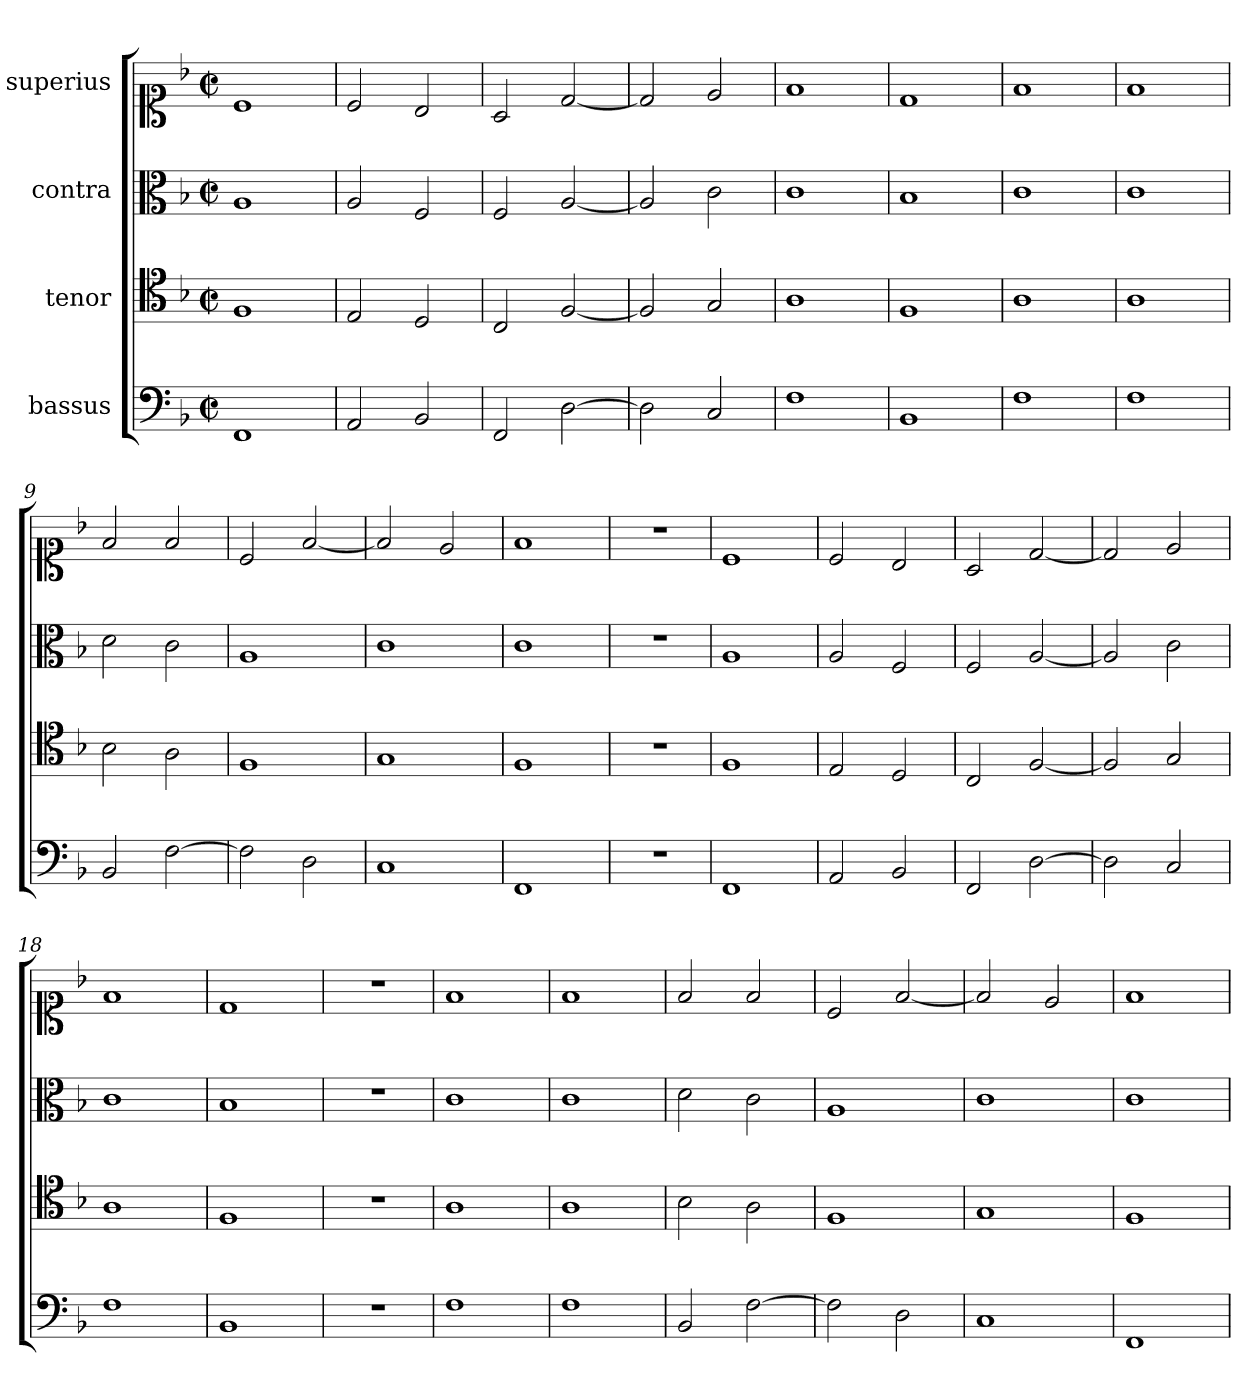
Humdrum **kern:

**kern	**kern	**kern	**kern
*part4	*part3	*part2	*part1
*staff4	*staff3	*staff2	*staff1
*I"bassus	*I"tenor	*I"contra	*I"superius
*clefF4	*clefC4	*clefC3	*clefC1
*k[b-]	*k[b-]	*k[b-]	*k[b-]
*M2/2	*M2/2	*M2/2	*M2/2
*met(c|)	*met(c|)	*met(c|)	*met(c|)
=1	=1	=1	=1
1FF	1F	1A	1c
=2	=2	=2	=2
2AA	2E	2A	2c
2BB-	2D	2F	2B-
=3	=3	=3	=3
2FF	2C	2F	2A
[2D	[2F	[2A	[2d
=4	=4	=4	=4
2D]	2F]	2A]	2d]
2C	2G	2c	2e
=5	=5	=5	=5
1F	1A	1c	1f
=6	=6	=6	=6
1BB-	1F	1B-	1d
=7	=7	=7	=7
1F	1A	1c	1f
=8	=8	=8	=8
1F	1A	1c	1f
=9	=9	=9	=9
2BB-	2B-	2d	2f
[2F	2A	2c	2f
=10	=10	=10	=10
2F]	1F	1A	2c
2D	.	.	[2f
=11	=11	=11	=11
1C	1G	1c	2f]
.	.	.	2e
=12	=12	=12	=12
1FF	1F	1c	1f
=13	=13	=13	=13
1r	1r	1r	1r
=14	=14	=14	=14
1FF	1F	1A	1c
=15	=15	=15	=15
2AA	2E	2A	2c
2BB-	2D	2F	2B-
=16	=16	=16	=16
2FF	2C	2F	2A
[2D	[2F	[2A	[2d
=17	=17	=17	=17
2D]	2F]	2A]	2d]
2C	2G	2c	2e
=18	=18	=18	=18
1F	1A	1c	1f
=19	=19	=19	=19
1BB-	1F	1B-	1d
=20	=20	=20	=20
1r	1r	1r	1r
=21	=21	=21	=21
1F	1A	1c	1f
=22	=22	=22	=22
1F	1A	1c	1f
=23	=23	=23	=23
2BB-	2B-	2d	2f
[2F	2A	2c	2f
=24	=24	=24	=24
2F]	1F	1A	2c
2D	.	.	[2f
=25	=25	=25	=25
1C	1G	1c	2f]
.	.	.	2e
=26	=26	=26	=26
1FF	1F	1c	1f
=	=	=	=
*-	*-	*-	*-
